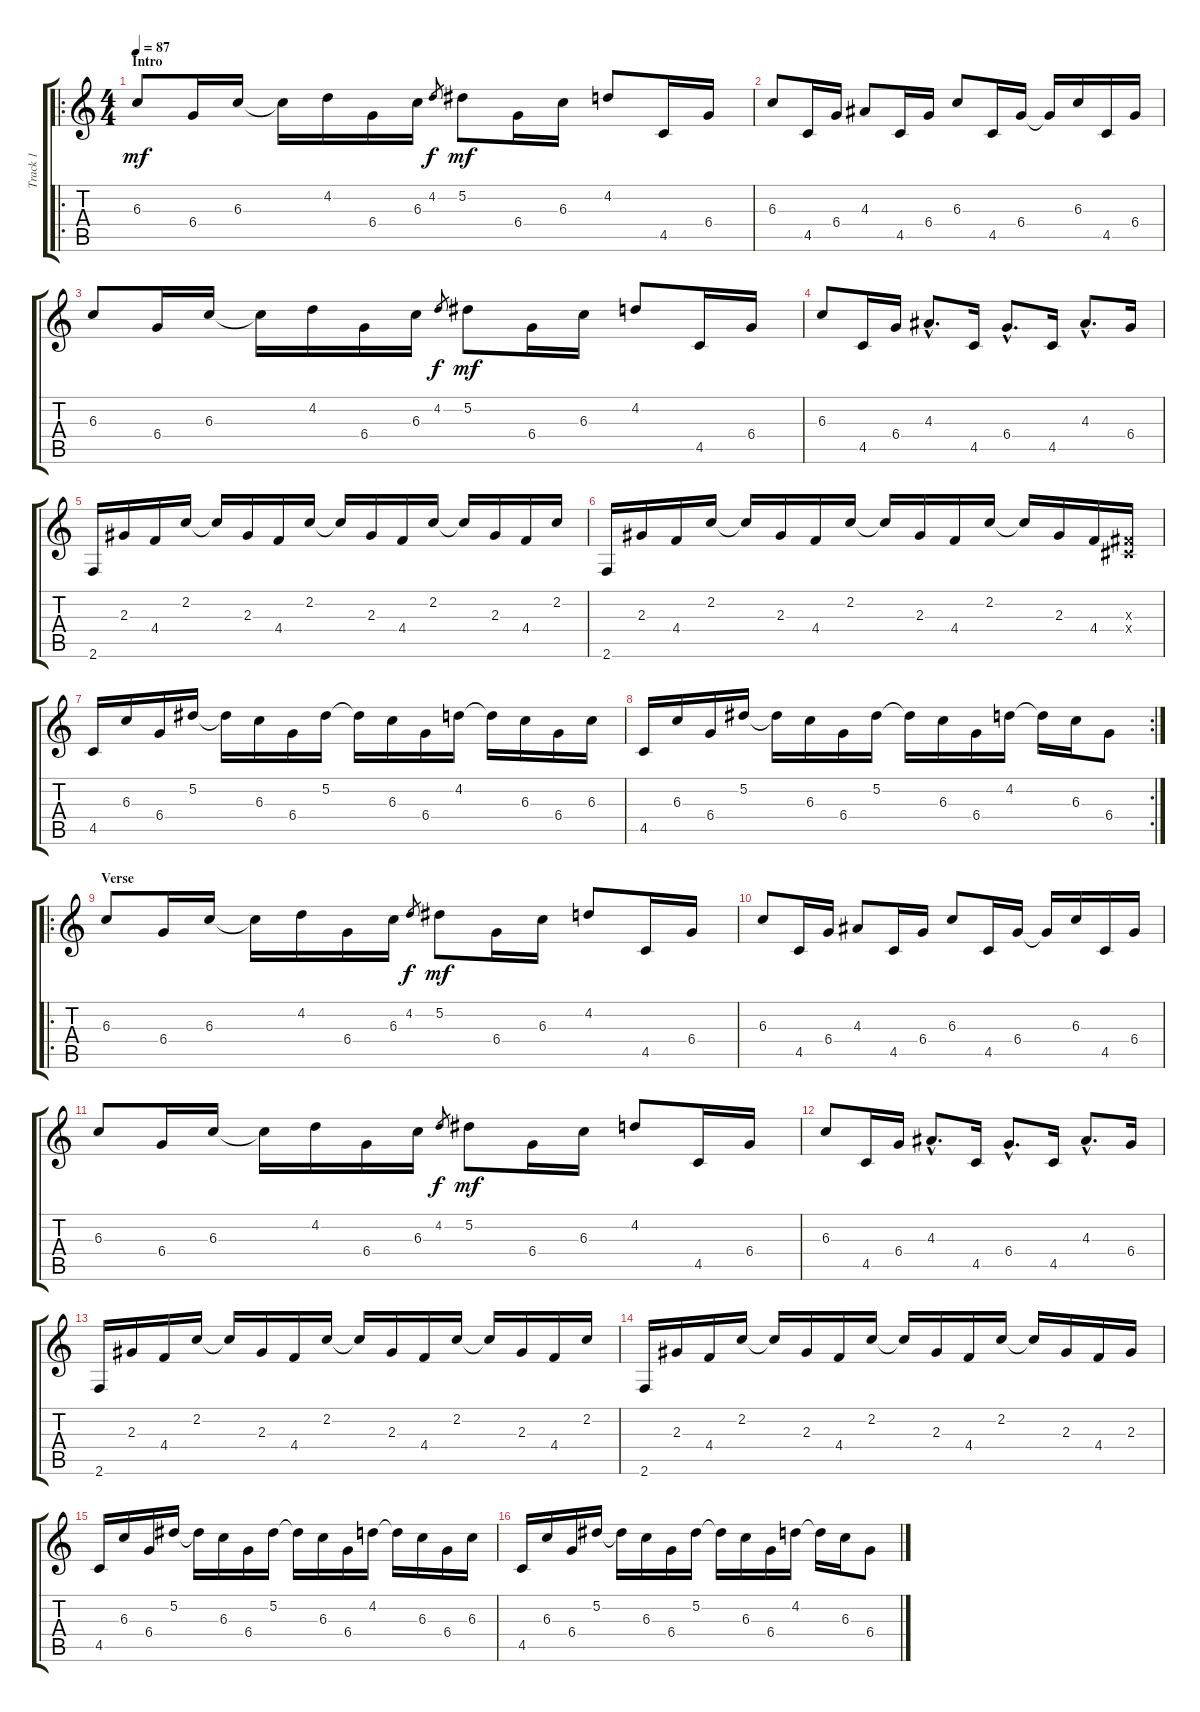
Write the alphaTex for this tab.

\track ("Track 1" "Track 1") {instrument electricguitarjazz}
\staff {score tabs}
\tuning (Eb4 Bb3 Gb3 Db3 Ab2 Eb2) {hide}
\ro
\ts (4 4)
\section ("" "Intro")
\tempo 87
\clef g2
\ks c
6.3.8{dy mf instrument electricguitarjazz} 6.4.16 6.3.16 6.3{t}.16 4.2.16 6.4.16 6.3.16 4.2.8{gr dy f} 5.2.8{dy mf} 6.4.16 6.3.16 4.2.8 4.5.16 6.4.16 |
6.3.8 4.5.16 6.4.16 4.3.8 4.5.16 6.4.16 6.3.8 4.5.16 6.4.16 6.4{t}.16 6.3.16 4.5.16 6.4.16 |
6.3.8 6.4.16 6.3.16 6.3{t}.16 4.2.16 6.4.16 6.3.16 4.2.8{gr dy f} 5.2.8{dy mf} 6.4.16 6.3.16 4.2.8 4.5.16 6.4.16 |
6.3.8 4.5.16 6.4.16 4.3{hac}.8{d} 4.5.16 6.4{hac}.8{d} 4.5.16 4.3{hac}.8{d} 6.4.16 |
2.6.16 2.3.16 4.4.16 2.2.16 2.2{t}.16 2.3.16 4.4.16 2.2.16 2.2{t}.16 2.3.16 4.4.16 2.2.16 2.2{t}.16 2.3.16 4.4.16 2.2.16 |
2.6.16 2.3.16 4.4.16 2.2.16 2.2{t}.16 2.3.16 4.4.16 2.2.16 2.2{t}.16 2.3.16 4.4.16 2.2.16 2.2{t}.16 2.3.16 4.4.16 (0.3{x} 0.4{x}).16 |
4.5.16 6.3.16 6.4.16 5.2.16 5.2{t}.16 6.3.16 6.4.16 5.2.16 5.2{t}.16 6.3.16 6.4.16 4.2.16 4.2{t}.16 6.3.16 6.4.16 6.3.16 |
\rc 2
4.5.16 6.3.16 6.4.16 5.2.16 5.2{t}.16 6.3.16 6.4.16 5.2.16 5.2{t}.16 6.3.16 6.4.16 4.2.16 4.2{t}.16 6.3.16 6.4.8 |
\ro
\section ("" "Verse")
6.3.8 6.4.16 6.3.16 6.3{t}.16 4.2.16 6.4.16 6.3.16 4.2.8{gr dy f} 5.2.8{dy mf} 6.4.16 6.3.16 4.2.8 4.5.16 6.4.16 |
6.3.8 4.5.16 6.4.16 4.3.8 4.5.16 6.4.16 6.3.8 4.5.16 6.4.16 6.4{t}.16 6.3.16 4.5.16 6.4.16 |
6.3.8 6.4.16 6.3.16 6.3{t}.16 4.2.16 6.4.16 6.3.16 4.2.8{gr dy f} 5.2.8{dy mf} 6.4.16 6.3.16 4.2.8 4.5.16 6.4.16 |
6.3.8 4.5.16 6.4.16 4.3{hac}.8{d} 4.5.16 6.4{hac}.8{d} 4.5.16 4.3{hac}.8{d} 6.4.16 |
2.6.16 2.3.16 4.4.16 2.2.16 2.2{t}.16 2.3.16 4.4.16 2.2.16 2.2{t}.16 2.3.16 4.4.16 2.2.16 2.2{t}.16 2.3.16 4.4.16 2.2.16 |
2.6.16 2.3.16 4.4.16 2.2.16 2.2{t}.16 2.3.16 4.4.16 2.2.16 2.2{t}.16 2.3.16 4.4.16 2.2.16 2.2{t}.16 2.3.16 4.4.16 2.3.16 |
4.5.16 6.3.16 6.4.16 5.2.16 5.2{t}.16 6.3.16 6.4.16 5.2.16 5.2{t}.16 6.3.16 6.4.16 4.2.16 4.2{t}.16 6.3.16 6.4.16 6.3.16 |
4.5.16 6.3.16 6.4.16 5.2.16 5.2{t}.16 6.3.16 6.4.16 5.2.16 5.2{t}.16 6.3.16 6.4.16 4.2.16 4.2{t}.16 6.3.16 6.4.8
